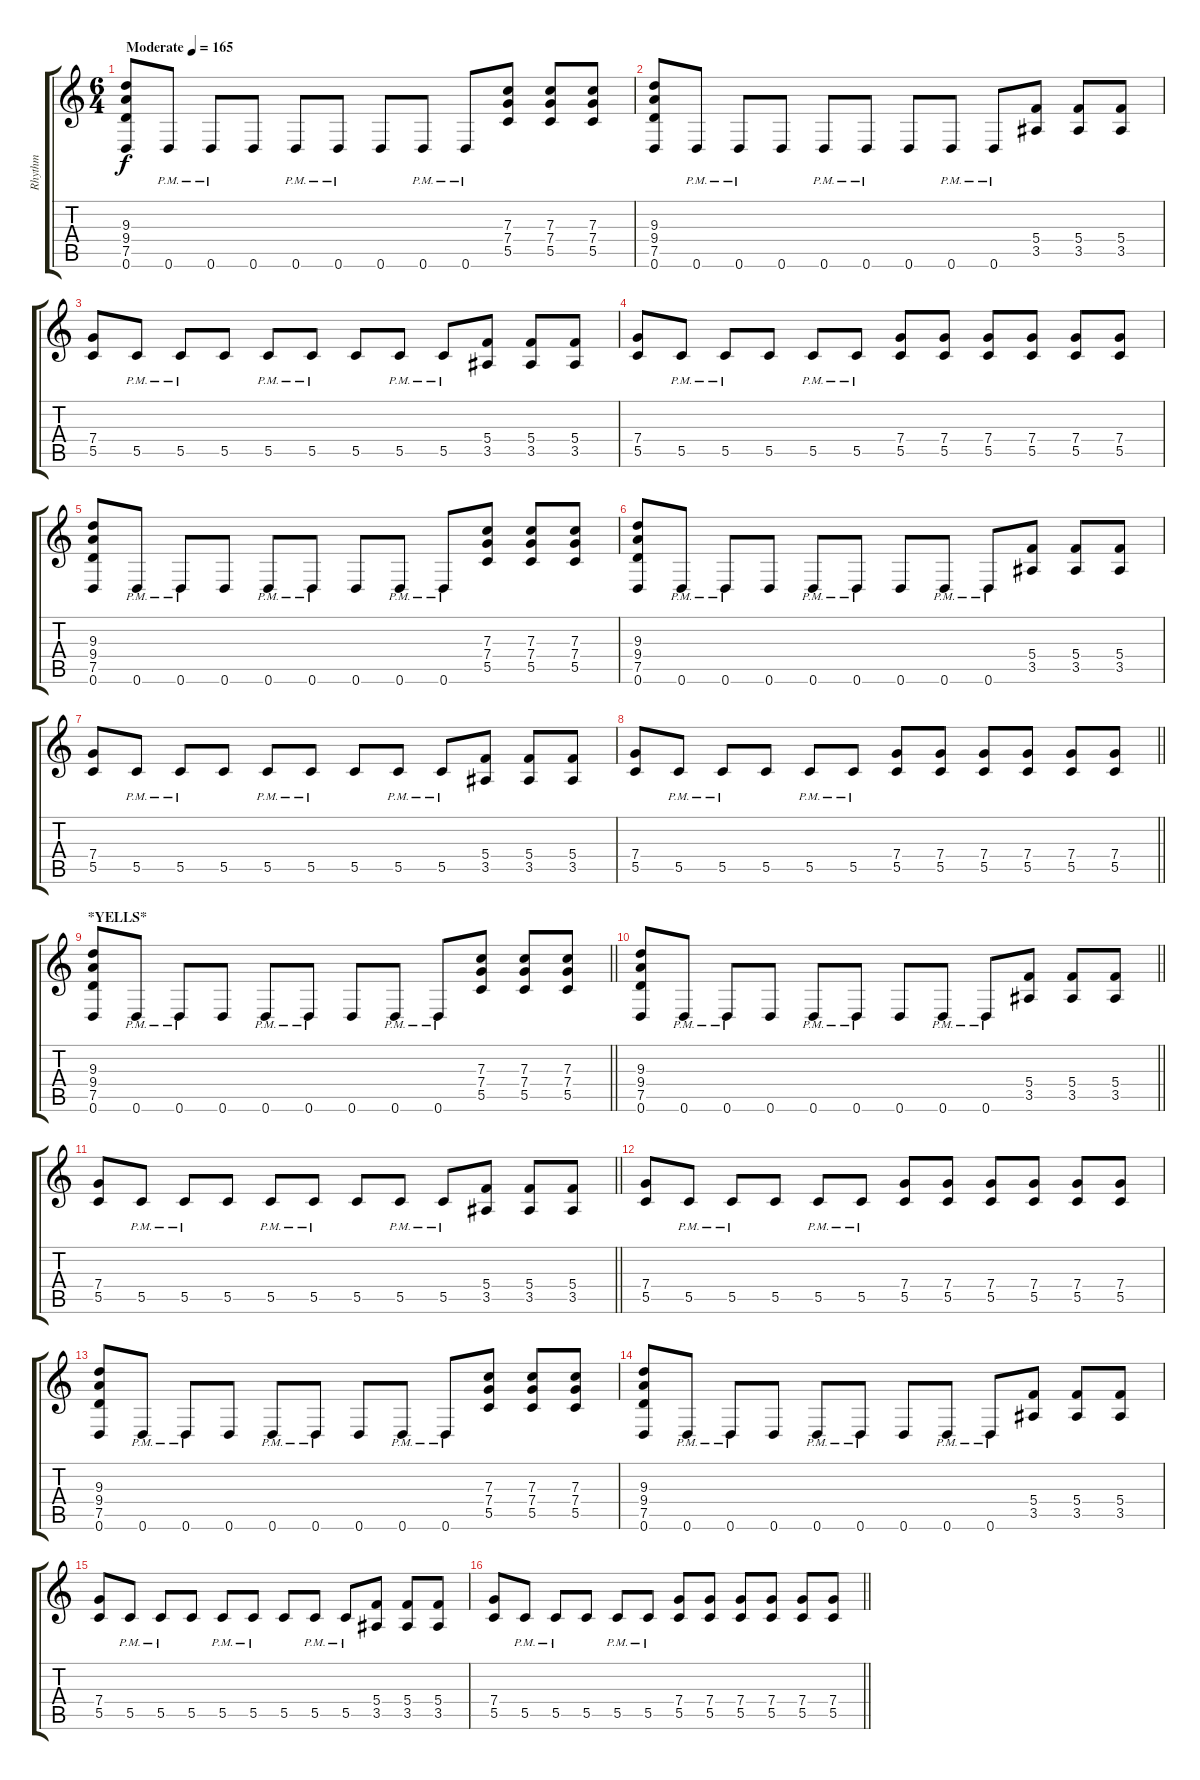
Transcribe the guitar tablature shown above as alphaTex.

\track ("Rhythm" "Rhythm") {instrument overdrivenguitar}
\staff {score tabs}
\tuning (D4 A3 F3 C3 G2 D2) {hide}
\ts (6 4)
\tempo (165 "Moderate")
\clef g2
\ks c
(9.3 9.4 7.5 0.6).8{dy f instrument overdrivenguitar} 0.6{pm}.8 0.6{pm}.8 0.6.8 0.6{pm}.8 0.6{pm}.8 0.6.8 0.6{pm}.8 0.6{pm}.8 (7.3 7.4 5.5).8 (7.3 7.4 5.5).8 (7.3 7.4 5.5).8 |
(9.3 9.4 7.5 0.6).8 0.6{pm}.8 0.6{pm}.8 0.6.8 0.6{pm}.8 0.6{pm}.8 0.6.8 0.6{pm}.8 0.6{pm}.8 (5.4 3.5).8 (5.4 3.5).8 (5.4 3.5).8 |
(7.4 5.5).8 5.5{pm}.8 5.5{pm}.8 5.5.8 5.5{pm}.8 5.5{pm}.8 5.5.8 5.5{pm}.8 5.5{pm}.8 (5.4 3.5).8 (5.4 3.5).8 (5.4 3.5).8 |
(7.4 5.5).8 5.5{pm}.8 5.5{pm}.8 5.5.8 5.5{pm}.8 5.5{pm}.8 (7.4 5.5).8 (7.4 5.5).8 (7.4 5.5).8 (7.4 5.5).8 (7.4 5.5).8 (7.4 5.5).8 |
(9.3 9.4 7.5 0.6).8 0.6{pm}.8 0.6{pm}.8 0.6.8 0.6{pm}.8 0.6{pm}.8 0.6.8 0.6{pm}.8 0.6{pm}.8 (7.3 7.4 5.5).8 (7.3 7.4 5.5).8 (7.3 7.4 5.5).8 |
(9.3 9.4 7.5 0.6).8 0.6{pm}.8 0.6{pm}.8 0.6.8 0.6{pm}.8 0.6{pm}.8 0.6.8 0.6{pm}.8 0.6{pm}.8 (5.4 3.5).8 (5.4 3.5).8 (5.4 3.5).8 |
(7.4 5.5).8 5.5{pm}.8 5.5{pm}.8 5.5.8 5.5{pm}.8 5.5{pm}.8 5.5.8 5.5{pm}.8 5.5{pm}.8 (5.4 3.5).8 (5.4 3.5).8 (5.4 3.5).8 |
\barLineRight lightlight
(7.4 5.5).8 5.5{pm}.8 5.5{pm}.8 5.5.8 5.5{pm}.8 5.5{pm}.8 (7.4 5.5).8 (7.4 5.5).8 (7.4 5.5).8 (7.4 5.5).8 (7.4 5.5).8 (7.4 5.5).8 |
\section ("" "*YELLS*")
\barLineRight lightlight
(9.3 9.4 7.5 0.6).8 0.6{pm}.8 0.6{pm}.8 0.6.8 0.6{pm}.8 0.6{pm}.8 0.6.8 0.6{pm}.8 0.6{pm}.8 (7.3 7.4 5.5).8 (7.3 7.4 5.5).8 (7.3 7.4 5.5).8 |
\section ("" "")
\barLineRight lightlight
(9.3 9.4 7.5 0.6).8 0.6{pm}.8 0.6{pm}.8 0.6.8 0.6{pm}.8 0.6{pm}.8 0.6.8 0.6{pm}.8 0.6{pm}.8 (5.4 3.5).8 (5.4 3.5).8 (5.4 3.5).8 |
\section ("" "")
\barLineRight lightlight
(7.4 5.5).8 5.5{pm}.8 5.5{pm}.8 5.5.8 5.5{pm}.8 5.5{pm}.8 5.5.8 5.5{pm}.8 5.5{pm}.8 (5.4 3.5).8 (5.4 3.5).8 (5.4 3.5).8 |
\section ("" "")
(7.4 5.5).8 5.5{pm}.8 5.5{pm}.8 5.5.8 5.5{pm}.8 5.5{pm}.8 (7.4 5.5).8 (7.4 5.5).8 (7.4 5.5).8 (7.4 5.5).8 (7.4 5.5).8 (7.4 5.5).8 |
(9.3 9.4 7.5 0.6).8 0.6{pm}.8 0.6{pm}.8 0.6.8 0.6{pm}.8 0.6{pm}.8 0.6.8 0.6{pm}.8 0.6{pm}.8 (7.3 7.4 5.5).8 (7.3 7.4 5.5).8 (7.3 7.4 5.5).8 |
(9.3 9.4 7.5 0.6).8 0.6{pm}.8 0.6{pm}.8 0.6.8 0.6{pm}.8 0.6{pm}.8 0.6.8 0.6{pm}.8 0.6{pm}.8 (5.4 3.5).8 (5.4 3.5).8 (5.4 3.5).8 |
(7.4 5.5).8 5.5{pm}.8 5.5{pm}.8 5.5.8 5.5{pm}.8 5.5{pm}.8 5.5.8 5.5{pm}.8 5.5{pm}.8 (5.4 3.5).8 (5.4 3.5).8 (5.4 3.5).8 |
\barLineRight lightlight
(7.4 5.5).8 5.5{pm}.8 5.5{pm}.8 5.5.8 5.5{pm}.8 5.5{pm}.8 (7.4 5.5).8 (7.4 5.5).8 (7.4 5.5).8 (7.4 5.5).8 (7.4 5.5).8 (7.4 5.5).8
